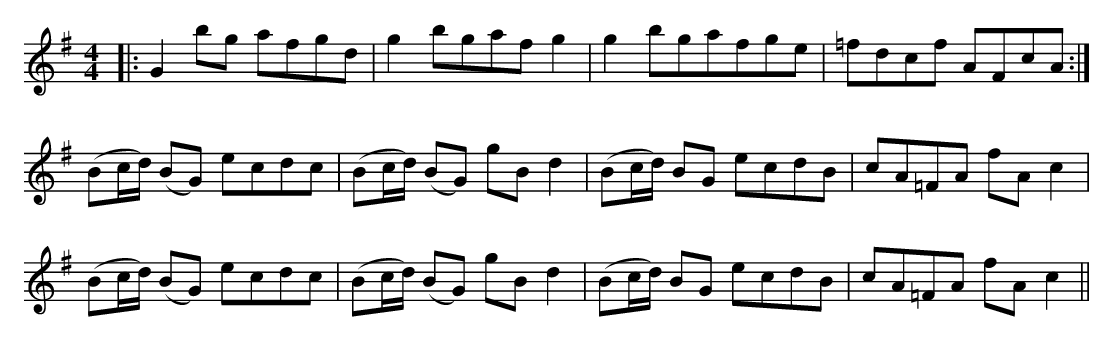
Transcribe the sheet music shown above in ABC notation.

X:1
M:4/4
K:G
|:G2 bg afgd|g2 bgaf g2|g2 bgafge|=fdcf AFcA:|
(Bc/d/) (BG) ecdc|(Bc/d/) (BG) gB d2|(Bc/d/) BG ecdB|cA=FA fA c2|
(Bc/d/) (BG) ecdc|(Bc/d/) (BG) gB d2|(Bc/d/) BG ecdB|cA=FA fA c2||
